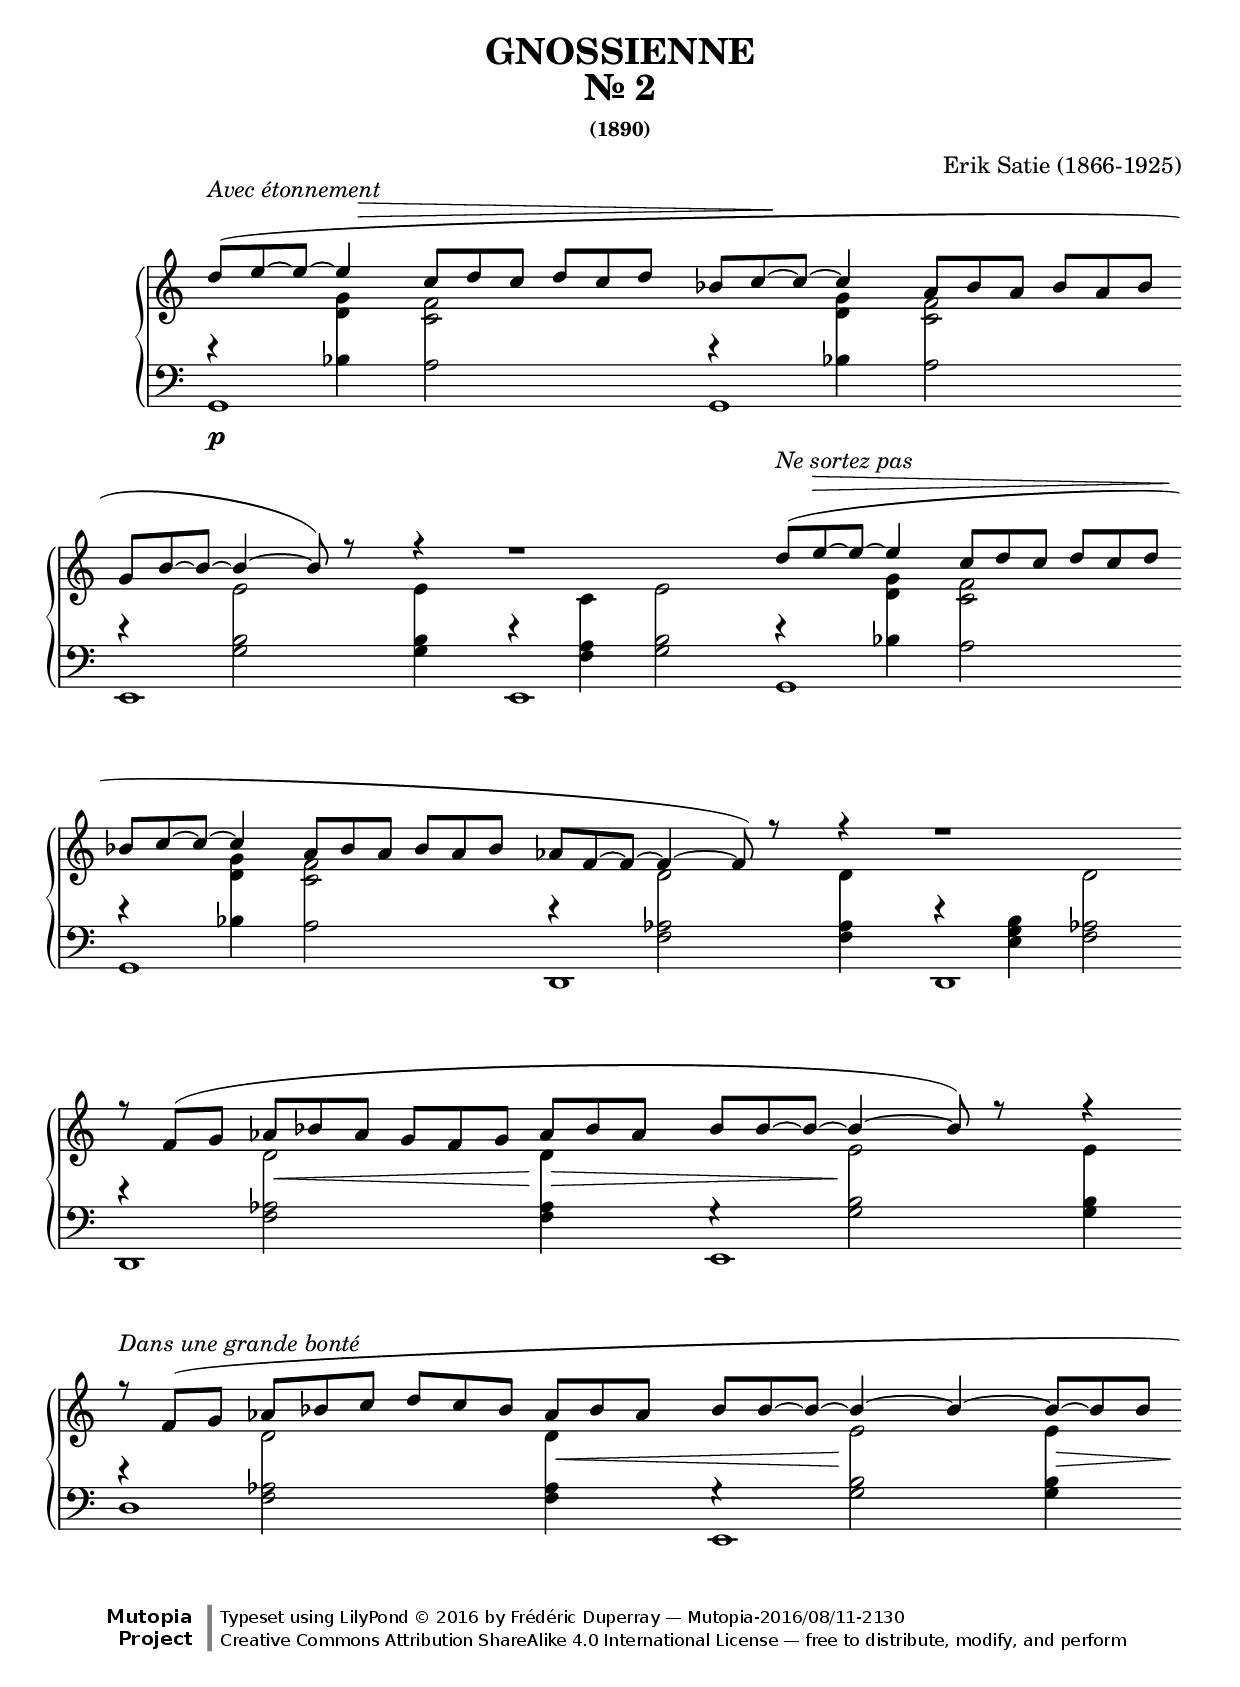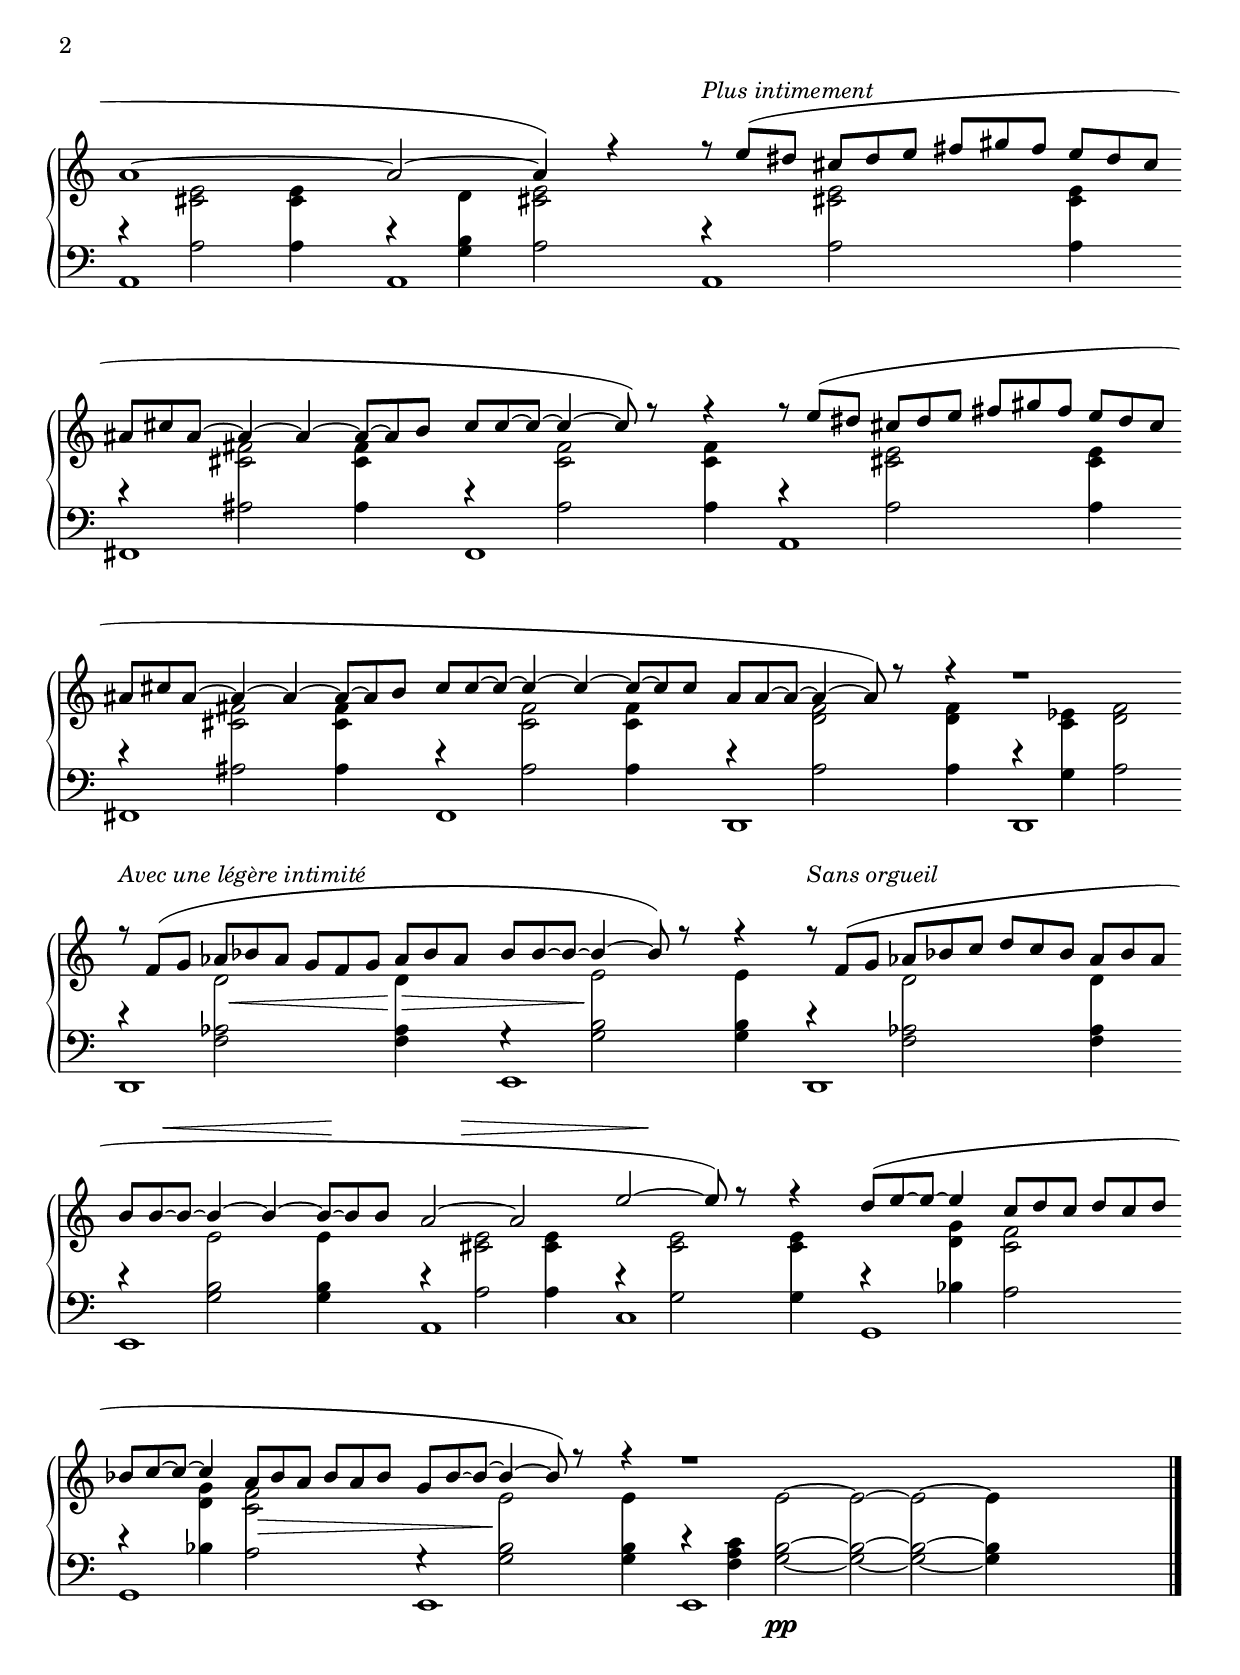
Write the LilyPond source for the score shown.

% this is a comment

% --------------------
% --- GENERAL INFO ---
% --------------------

% --- version statement

\version "2.18.2"

% --- language used in the code

\language "english" %  -s/--sharp -f/--flat -ss/-x/--sharpsharp -ff/--flatflat 

% --- articulate script for better MIDI outputv

\include "articulate.ly" 

% --- printing info

\header {
  title        = "GNOSSIENNE" 
  subtitle     =  \markup { \fontsize #3 "№ 2" }
  subsubtitle = "(1890)"
  composer     = "Erik Satie (1866-1925)"
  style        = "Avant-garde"
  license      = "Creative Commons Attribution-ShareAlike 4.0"
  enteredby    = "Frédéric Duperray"
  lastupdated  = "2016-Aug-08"
  date         = "1890"
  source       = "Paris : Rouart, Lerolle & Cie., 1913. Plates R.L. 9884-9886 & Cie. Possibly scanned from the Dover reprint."

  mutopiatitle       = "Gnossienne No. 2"
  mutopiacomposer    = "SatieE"
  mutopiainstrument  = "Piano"
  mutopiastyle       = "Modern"
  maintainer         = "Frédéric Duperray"
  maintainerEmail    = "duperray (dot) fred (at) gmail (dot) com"


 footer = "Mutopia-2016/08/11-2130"
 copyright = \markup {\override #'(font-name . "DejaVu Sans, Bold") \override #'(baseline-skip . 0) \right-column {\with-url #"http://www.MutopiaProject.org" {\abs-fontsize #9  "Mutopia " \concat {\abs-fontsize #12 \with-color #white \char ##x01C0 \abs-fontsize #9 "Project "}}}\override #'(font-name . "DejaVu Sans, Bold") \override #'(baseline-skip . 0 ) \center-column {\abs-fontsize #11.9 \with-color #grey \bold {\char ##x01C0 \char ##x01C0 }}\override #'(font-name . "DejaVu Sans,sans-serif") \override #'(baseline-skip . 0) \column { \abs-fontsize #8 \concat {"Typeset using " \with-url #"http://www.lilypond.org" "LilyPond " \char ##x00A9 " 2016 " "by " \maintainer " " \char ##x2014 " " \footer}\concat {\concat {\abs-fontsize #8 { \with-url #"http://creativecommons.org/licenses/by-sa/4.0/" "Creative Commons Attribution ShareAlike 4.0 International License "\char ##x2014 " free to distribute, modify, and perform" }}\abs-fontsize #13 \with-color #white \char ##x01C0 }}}
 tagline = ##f
}



% -------------
% --- Music ---
% -------------

% -------------------------------------------------------------------------------------------------
% --- Gnossienne 2 structure : A-B-C-B'-A' --------------------------------------------------------
% -------------------------------------------------------------------------------------------------


% --- High notes

highnotes_treblestaff = \relative c' {
  
  % Part A
  
   \shape #'(
             (( 0 . 0) (0 . 0) (0 . 2) (0 . 3) (0 . 5) (0 . 5.5))
             (( 0 . 3) (0 . 2.75) (0 . 2.5) (0 . 2.25))
           ) Slur
  d'8( e8~ e8~ e4. c8 d8 c8 d8 c8 d8  | % 01 
  bf8 c8~ c8~ c4. a8 bf8 a8 bf8 a8 bf8 | % 02
  g8 b8~ b8~ b4.~ b8) r8 s8 r4. | % 03 
  r1. | % 04
  
   \shape #'(
             (( 0 . 0) (0 . 0) (0 . 2) (0 . 3) (0 . 5) (0 . 5.5))
             (( 0 . 3) (0 . 2) (0 . 1) (0 . 0))
           ) Slur
  d8( e8~ e8~ e4. c8 d8 c8 d8 c8 d8  | % 05
  bf8 c8~ c8~ c4. a8 bf8 a8 bf8 a8 bf8 | % 06
  af8 f8~ f8~ f4.~ f8) r8 s8 r4. | % 07 
  r1. | % 08
  
    % Part B
  
  r8 
     \shape #'(
             (( 0 . 0) (0 . 2) (0 . 3) (0 . 1))
           ) Slur
  f8( g8 af8 bf8 af8 g8 f8 g8 af8 bf8 af8 | % 09
  b8 b8~ b8~ b4.~ b8) r8 s8 r4. | % 10  

  r8 
  \shape #'(
             (( 0 . 0) (0 . 0) (0 . 2) (0 . 3) (0 . 5) (0 . 5.5))
             (( 0 . 6) (0 . 4) (0 . 1) (0 . -0.5))
           ) Slur
  f8( g8 af8 bf8 c8 d8 c8 bf8 af8 bf8 af8 | % 11 
  b8 b8~ b8~ b4.~ b4.~ b8~ b8 b8 | % 12   
  a1.~ | % 13
  a2.~ a4.) r4. | % 14   
  
  
 
    % Part C
  
  r8 
     \shape #'(
             (( 0 . 0) (0 . 0) (0 . 2) (0 . 3) (0 . 5) (0 . 5.5))
             (( 0 . 3) (0 . 2) (0 . 1) (0 . 0))
           ) Slur
  e'8( ds8 cs8 ds8 e8 fs8 gs8 fs8 e8 ds8 cs8 | % 15
  as8 cs8 as8~ as4.~ as4.~ as8~ as8 b8 | % 16  
  c8 c8~ c8~ c4.~ c8) r8 s8 r4. | % 17
  
  r8 
     \shape #'(
             (( 0 . 0) (0 . 0) (0 . 2) (0 . 3) (0 . 5) (0 . 5.5))
             (( 0 . 3) (0 . 2) (0 . 1) (0 . 0))
           ) Slur
  e8( ds8 cs8 ds8 e8 fs8 gs8 fs8 e8 ds8 cs8 | % 18   
  as8 cs8 as8~ as4.~ as4.~ as8~ as8 b8 | % 19
  c8 c8~ c8~ c4.~ c4.~ c8~ c8 c8 | % 20  
  a8 a8~ a8~ a4.~ a8) r8 s8 r4. | % 21      
  r1. | % 22     

    % Part B
  
  r8 
     \shape #'(
             (( 0 . 0) (0 . 2) (0 . 3) (0 . 1))
           ) Slur
  f8( g8 af8 bf8 af8 g8 f8 g8 af8 bf8 af8 | % 23
  b8 b8~ b8~ b4.~ b8) r8 s8 r4. | % 24  
  r8 
       \shape #'(
             (( 0 . 0) (0 . 0) (0 . 2) (0 . 3) (0 . 5) (0 . 5.5))
             (( 0 . 3) (0 . 2) (0 . 1) (0 . 0))
           ) Slur
  f8( g8 af8 bf8 c8 d8 c8 bf8 af8 bf8 af8 | % 25 
  b8 b8~ b8~ b4.~ b4.~ b8~ b8 b8 | % 26   
  a2.~ a2. | % 27
  e'2.~ e8) r8 s8 r4. | % 28   

  % Part A
  
       \shape #'(
             (( 0 . 0) (0 . 0) (0 . 2) (0 . 3) (0 . 5) (0 . 5.5))
             (( 0 . 3) (0 . 2) (0 . 1) (0 . 0))
           ) Slur
  d8( e8~ e8~ e4. c8 d8 c8 d8 c8 d8 | % 29 
  bf8 c8~ c8~ c4. a8 bf8 a8 bf8 a8 bf8 | % 30
  g8 b8~ b8~ b4.~ b8) r8 s8 r4. | % 31 
  r1. | % 32  
  s1. | %33
  s1. | %34


}

% --- Mid G (cross)staff notes

midnotes_treblestaff = \relative c' {
  \crossStaff {
    
           % Part A
      
    d,4.\rest <d' g>4. <c f>2. | % 01   
    d,4.\rest <d' g>4. <c f>2. | % 02 
    d,4.\rest <e'>2.  <e>4. | % 03 
    d,4.\rest <c'>4. <e>2. | % 04
    
    d,4.\rest <d' g>4. <c f>2. | % 05  
    d,4.\rest <d' g>4. <c f>2. | % 06
    d,4.\rest <d'>2.  <d>4.  | % 07
    d,4.\rest s4. <d'>2. | % 08
    
           % Part B

    d,4.\rest <d'>2.  <d>4.  | % 09      
    g,,4.\rest <e''>2. <e>4.  | % 10  
    d,4.\rest  <d'>2. <d>4. | % 11 
    g,,4.\rest <e''>2. <e>4.  | % 12   
    d,4.\rest <cs' e>2. <cs e>4. | % 13
    d,4.\rest <d'>4. <cs e>2.  | % 14   
 
    % Part C
  
  d,4.\rest <cs' e>2. <cs e>4.   | % 15
  d,4.\rest <cs' fs>2. <cs fs>4.  | % 16  
  d,4.\rest <c' f>2. <c f>4. | % 17
  
  d,4.\rest <cs' e>2. <cs e>4.  | % 18   
  d,4.\rest <cs' fs>2. <cs fs>4. | % 19
  d,4.\rest <c' f>2. <c f>4. | % 20  
  d,4.\rest <d' f>2. <d f>4. | % 21      
  d,4.\rest <c' ef>4. <d f>2.  | % 22     

    % Part B
  
  d,4.\rest <d'>2. <d>4. | % 23
  g,,4.\rest <e''>2. <e>4.  | % 24  
  d,4.\rest <d'>2. <d>4. | % 25
  d,4.\rest <e'>2. <e>4.  | % 26   
  d,4.\rest <cs' e>2. <cs e>4. | % 27
  d,4.\rest <c' e>2. <c e>4.  | % 28

  % Part A
  
  d,4.\rest <d' g>4. <c f>2. | % 29 
  d,4.\rest <d' g>4. <c f>2. | % 30
  g,4.\rest <e''>2.  <e>4. | % 31 
  d,4.\rest s4. 
   \override TieColumn.tie-configuration =
   #'((-3 . 1))
   <e'>2.~ | % 32
  <e>2.~ <e>2.~ |  %33
  <e>4. s4. s2. | %34
  

  }
}


% --- Mid F (cross)staff notes


midnotes_bassstaff = \relative c' {
  \crossStaff {
        
           % Part A
      
    s4. <bf>4. <a>2. | % 01   
    s4. <bf>4. <a>2. | % 02
    s4. <g b>2.  <g b>4. | % 03 
    s4. <f a>4. <g b>2. | % 04
    
    s4. <bf>4. <a>2. | % 05 
    s4. <bf>4. <a>2. | % 06
    s4. <f af>2.  <f af>4. | % 07 
    s4. <e g b>4. <f af>2. | % 08

           % Part B


  s4. <f af>2. <f af>4. | % 09
  s4. <g b>2. <g  b>4.  | % 10  
  s4.  <f af>2. <f af>4. | % 11 
  s4. <g  b>2. <g  b>4.  | % 12   
  s4. <a>2. <a>4. | % 13
  s4. <g b>4. <a>2.  | % 14   
 
    % Part C
  
  s4. <a>2. <a>4.   | % 15
  s4. <as>2. <as>4.  | % 16  
  s4. <a>2. <a>4. | % 17
  
  s4. <a>2. <a>4.  | % 18   
  s4. <as>2. <as>4. | % 19
  s4. <a>2. <a>4. | % 20  
  s4. <a>2. <a>4. | % 21      
  s4. <g>4. <a>2.  | % 22     

    % Part B
  
  s4. <f af>2. <f af>4. | % 23
  s4. <g b>2. <g  b>4.  | % 24  
  s4. <f af>2. <f af>4. | % 25
  s4. <g b>2. <g b>4.  | % 26   
  s4. <a>2. <a>4. | % 27
  s4. <g>2. <g>4.  | % 28

  % Part A
  
  s4. <bf>4. <a>2. | % 29 
  s4. <bf>4. <a>2. | % 30
  s4. <g b>2.  <g b>4. | % 31 
  s4. <f a c>4.  
  \override TieColumn.tie-configuration =
   #'((2 . -1)(6 . 1))
  <g b>2.~ | % 32
  <g b>2.~ <g b>2.~ |  %33
  <g b>4. s4. s2. | %34
    
  }
}

% --- Low notes

lownnotes_bassstaff = \relative c' {
  g,1. | % 01 
  \override Score.BarNumber.stencil = ##f % there are no barnumbers in the original score
  \override Score.BarLine.stencil = ##f % there are no barlines in the original score
  \override Score.SpanBar.stencil = ##f % there are no barlines in the original score
  g1. \break | % 02
  e1. | % 03 
  e1.| % 04
  
  g1. \break  | % 05
  g1. | % 06
  d1. | % 07
  d1. \break | % 08
  
    % Part B
  
  d1. | % 09
  e1. \break | % 10  
  d'1. | % 11 
  e,1. \break | % 12   
  a1. | % 13
  a1. | % 14   
 
    % Part C
  
  a1. \break  | % 15
  fs1. | % 16  
  f1. | % 17
  a1. \break | % 18   
  fs1. | % 19
  f1. | % 20  
  d1. | % 21      
  d1. \break | % 22     

    % Part B
  
  d1. | % 23
  e1. | % 24  
  d1. \break | % 25 
  e1. | % 26   
  a1. | % 27
  c1. | % 28   

  % Part A
  
  g1. \break | % 29 
  g1. | % 30
  e1. | % 31 
  e1. | % 32  
  s1. | %33
  s1. \revert Score.BarLine.stencil  \revert Score.SpanBar.stencil  \bar "|." | %34

} 



% --- Voices

high_voice = {
  \highnotes_treblestaff
}

mid_treblestaff_voice = {
  \midnotes_treblestaff
}

mid_bassstaff_voice = {
  \midnotes_bassstaff
}

low_voice = {
  \lownnotes_bassstaff
}

% --- Dynamics, text, and musical terms

dynamics_above = {
 
 % Part A
 
  s4. ^ "Avec étonnement" s16. s16.\> s8. s2. | % 01 
  s8.  s8.\! s4. s2.  | % 02
  s1. | % 03 
  s1. | % 04
  
  s8 ^ "Ne sortez pas" s8 \> s8 s4. s2.   | % 05
  s8.\!  s8. s4. s2. | % 06
  s1. | % 07
  s1.  | % 08
  
    % Part B
  
  s1. | % 09
  s1.  | % 10  
  s4. ^ "Dans une grande bonté" s2. s4.  | % 11 
  s1.  | % 12   
  s1. | % 13
  s1. | % 14   
 
    % Part C
  
  s1. ^ "Plus intimement"   | % 15
  s1. | % 16  
  s1. | % 17
  s1.  | % 18   
  s1. | % 19
  s1. | % 20  
  s1. | % 21      
  s1.  | % 22     

    % Part B
  
  s4. ^ "Avec une légère intimité" s2. s4. | % 23
  s1. | % 24  
  s1. ^ "Sans orgueil"  | % 25 
  s8. s32\< s32 s2. s8. s32\! s32 s4  | % 26   
  s4 s32 s32\> s32 s1 s8 s32 | % 27
  s8. s32 s32\! s32 s1 s8. s32 | % 28   

  % Part A
  
  s1.  | % 29 
  s1. | % 30
  s1. | % 31 
  s1. | % 32  
  s1. | %33
  s1. | %34
}



dynamics_below_treble = {

% Part A

  
  s1. | % 01 
  s1. | % 02
  s1. | % 03 
  s1. | % 04
  
  s1.   | % 05
  s1. | % 06
  s1. | % 07
  s1.  | % 08
  
    % Part B
  
  s4. s32 s32 \< s32 s4 s4. s32 \! s32  s32 \> s32  s32 s4 | % 09
  s4 s32 s32 s32  s32 \! s32 s2 s2 s32 s32 s32 | % 10    
  s2 s2 s8 s32 s32 \< s32 s32 s4 | % 11 
  s4 s32 s32 s32 s32 \! s32 s2. s32\> s32 s4 s32\!  | % 12   
  s1. | % 13 
  s1. | % 14   
 
    % Part C
  
  s1.   | % 15
  s1. | % 16  
  s1. | % 17
  s1.  | % 18   
  s1. | % 19
  s1. | % 20  
  s1. | % 21      
  s1.  | % 22     

    % Part B

  s4 s8. s32\< s32 s2 s16. s32\! s32 s32\> s32 s32 s4 | % 23
  s4 s16. s32\! s32 s1 s16. | % 24  
  s1.  | % 25 
  s1. | % 26   
  s1. | % 27
  s1. | % 28   

  % Part A
  
  s1.  | % 29 
  s2. s32 s32 s32\> s4 s4. s32 | % 30
  s32 s32 s32 s32 s32 s32 s32 s32 s32 s32 s32 s32\! s32 s32 s32 s32 s32 s32 s32 s32 s32 s32 s32 s32 s32 s32 s32 s32 s32 s32 s32 s32 s32 s32 s32 s32 s32 s32 s32 s32 s32 s32 s32 s32 s32 s32 s32 s32 | % 31 
  s1. | % 32  
  s1. | %33
  s1. | %34
}

dynamics_below_bass = {
 
 % Part A

   s1.\p | % 01 
   s1. | % 02
  s1. | % 03 
  s1. | % 04
  
   s1.  | % 05
   s1. | % 06
  s1. | % 07
  s1.  | % 08
  
    % Part B
  
  s1. | % 09
  s1.  | % 10  
  s1.  | % 11 
  s1.  | % 12   
  s1. | % 13
  s1. | % 14   
 
    % Part C
  
  s1.  | % 15
  s1. | % 16  
  s1. | % 17
  s1.  | % 18   
  s1. | % 19
  s1. | % 20  
  s1. | % 21      
  s1.  | % 22     

    % Part B
  
  s1. | % 23
  s1. | % 24  
  s1.   | % 25 
  s1. | % 26
  s1. | % 27  
  s1.   | % 28  

  % Part A
  
  s1.  | % 29 
   s1. | % 30
   s1. | % 31 
  s2. s2.\pp | % 32  
  s1. | %33
  s1. | %34
}



% -----------------------
% --- Layout and MIDI ---
% -----------------------

global = {
  \key a \minor
  \time 12/8
}

treble_staff = {
  \global
  \clef treble
  <<
    \new Voice { \voiceOne \high_voice }
    \new Voice { \voiceTwo \mid_treblestaff_voice }
  >>
}

bass_staff = {
  \global
  \clef bass
  <<
    \new Voice { \voiceTwo \mid_bassstaff_voice }
    \new Voice { \voiceFour \low_voice }
  >>
}

\paper {
  top-margin = 8\mm                              %-minimum top-margin: 8mm
  top-markup-spacing.basic-distance = #5         %-dist. from bottom of top margin to the first markup/title
  markup-system-spacing.basic-distance = #6      %-dist. from header/title to first system
  top-system-spacing.basic-distance = #12        %-dist. from top margin to system in pages with no titles
  last-bottom-spacing.basic-distance = #11       %-pads music from copyright block
  
  % --- Set these to false after all editing is finished
%   ragged-bottom = ##f
%   ragged-last-bottom = ##f
%   ragged-right = ##f
}

\score {
  \new PianoStaff 
  <<
    \new Dynamics { \global \dynamics_above }
    \new Staff = "treble_staff" \treble_staff
    \new Dynamics { \global \dynamics_below_treble }
    \new Staff = "bass_staff" \bass_staff
    \new Dynamics { \global \dynamics_below_bass }
  >>
  \layout { 
    \context {
      \Staff
      \override Dots.stencil = ##f 
      \remove "Time_signature_engraver"
    }
    \context {
      \PianoStaff
      \consists #Span_stem_engraver
    }
  } 
}

\include "articulate.ly"

\score {
  \articulate <<
    \new PianoStaff <<
      \new Staff ="treble_staff" \treble_staff
      \new Staff = "bass_staff" \bass_staff
    >>
  >>
  \midi { 
    \tempo 4 = 60
  }
}
